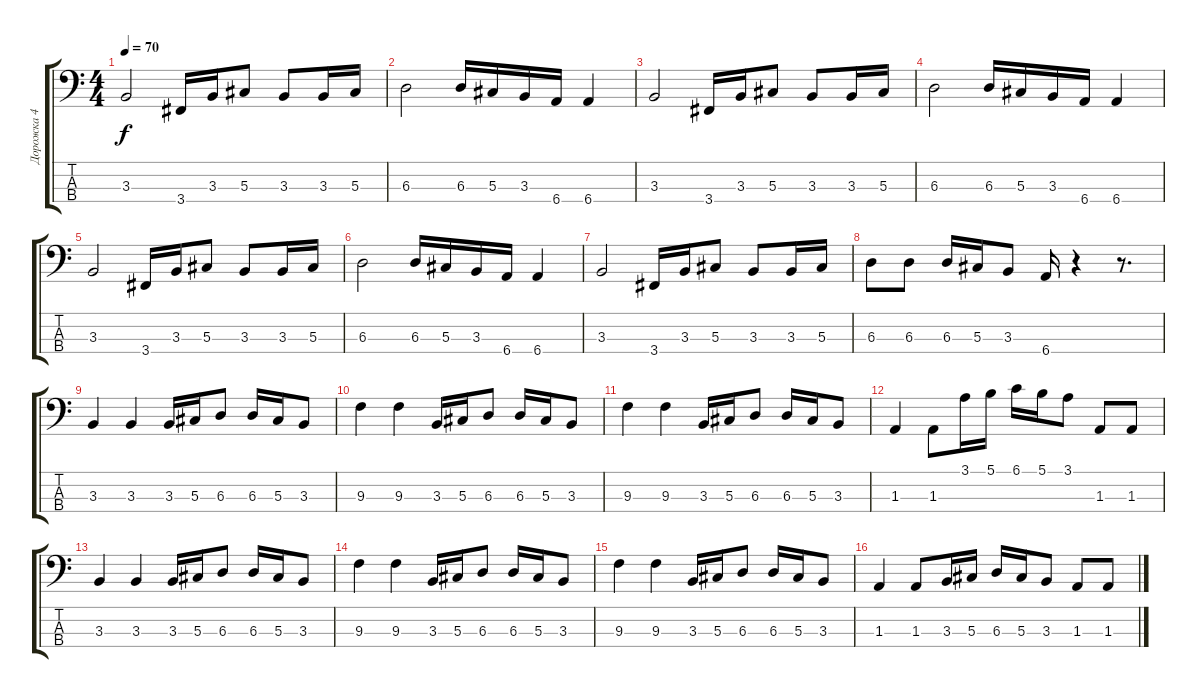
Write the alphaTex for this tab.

\track ("Дорожка 4" "Дорожка 4") {instrument acousticguitarnylon}
\staff {score tabs}
\tuning (Gb2 Db2 Ab1 Eb1) {hide}
\ts (4 4)
\tempo 70
\clef f4
\ks c
3.3.2{dy f instrument acousticguitarnylon} 3.4.16 3.3.16 5.3.8 3.3.8 3.3.16 5.3.16 |
6.3.2 6.3.16 5.3.16 3.3.16 6.4.16 6.4.4 |
3.3.2 3.4.16 3.3.16 5.3.8 3.3.8 3.3.16 5.3.16 |
6.3.2 6.3.16 5.3.16 3.3.16 6.4.16 6.4.4 |
3.3.2 3.4.16 3.3.16 5.3.8 3.3.8 3.3.16 5.3.16 |
6.3.2 6.3.16 5.3.16 3.3.16 6.4.16 6.4.4 |
3.3.2 3.4.16 3.3.16 5.3.8 3.3.8 3.3.16 5.3.16 |
6.3.8 6.3.8 6.3.16 5.3.16 3.3.8 6.4.16 r.4 r.8{d} |
3.3.4 3.3.4 3.3.16 5.3.16 6.3.8 6.3.16 5.3.16 3.3.8 |
9.3.4 9.3.4 3.3.16 5.3.16 6.3.8 6.3.16 5.3.16 3.3.8 |
9.3.4 9.3.4 3.3.16 5.3.16 6.3.8 6.3.16 5.3.16 3.3.8 |
1.3.4 1.3.8 3.1.16 5.1.16 6.1.16 5.1.16 3.1.8 1.3.8 1.3.8 |
3.3.4 3.3.4 3.3.16 5.3.16 6.3.8 6.3.16 5.3.16 3.3.8 |
9.3.4 9.3.4 3.3.16 5.3.16 6.3.8 6.3.16 5.3.16 3.3.8 |
9.3.4 9.3.4 3.3.16 5.3.16 6.3.8 6.3.16 5.3.16 3.3.8 |
1.3.4 1.3.8 3.3.16 5.3.16 6.3.16 5.3.16 3.3.8 1.3.8 1.3.8
